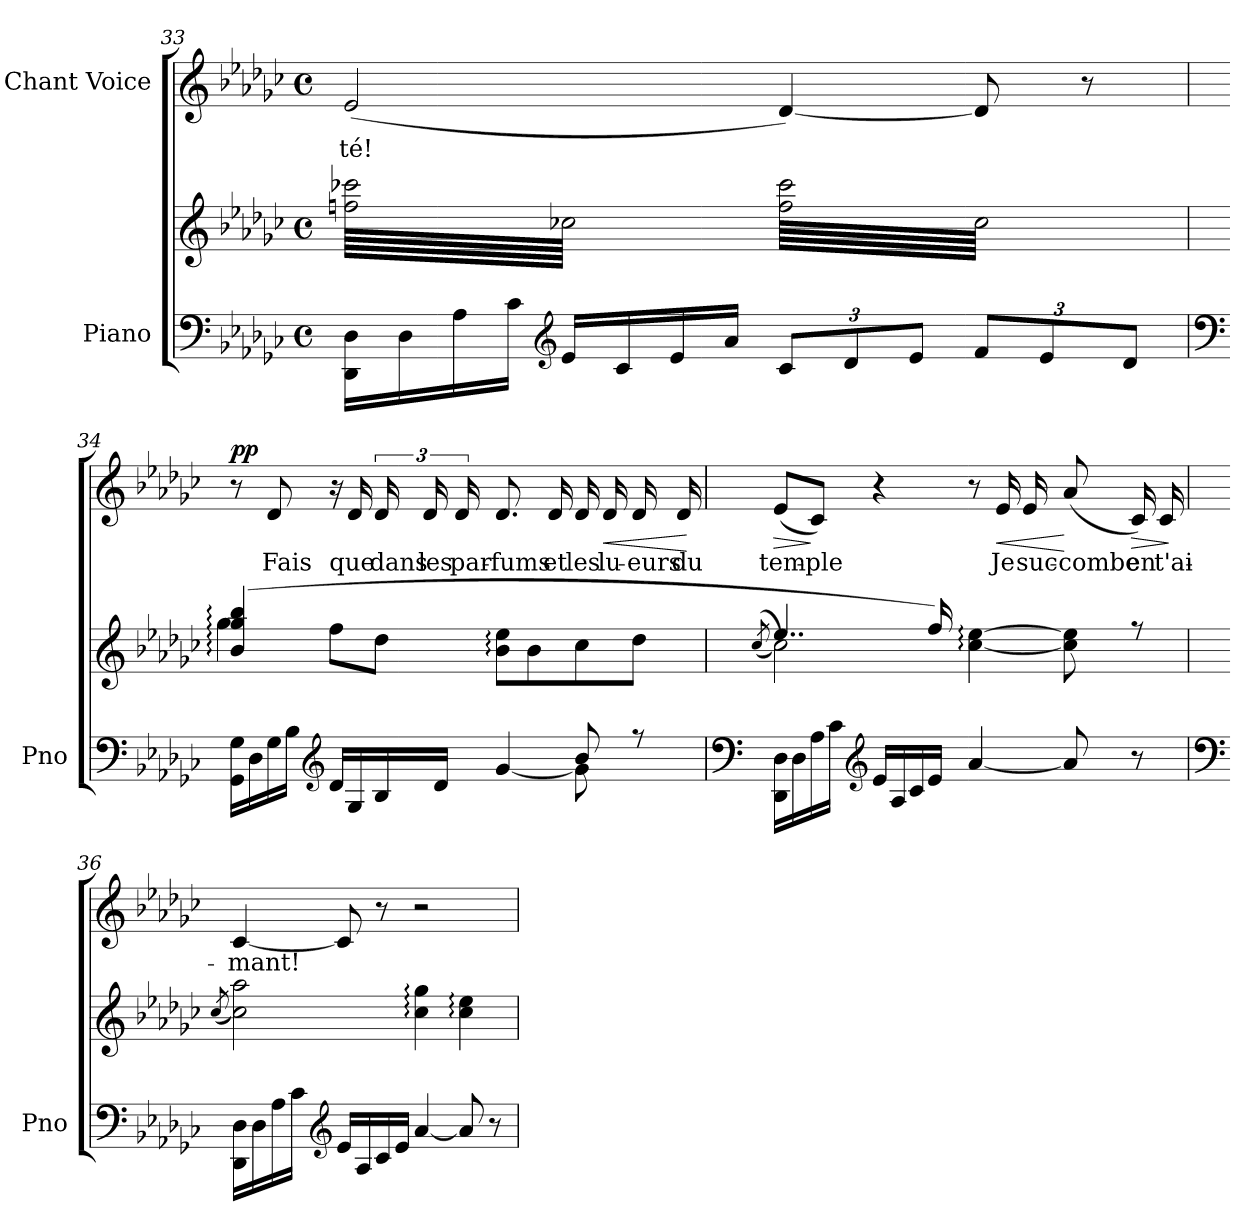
**kern	**kern	**dynam	**kern	**text	**dynam
*part2	*part2	*part2	*part1	*part1	*part1
*staff3	*staff2	*staff2/3	*staff1	*staff1	*staff1
*I"Piano	*	*	*I"Chant Voice	*	*
*I'Pno	*	*	*	*	*
*clefF4	*clefG2	*	*clefG2	*	*
*k[b-e-a-d-g-c-]	*k[b-e-a-d-g-c-]	*	*k[b-e-a-d-g-c-]	*	*
*M4/4	*M4/4	*	*M4/4	*	*
*met(c)	*met(c)	*	*met(c)	*	*
*MM56	*MM56	*	*MM56	*	*
=33	=33	=33	=33	=33	=33
!	!	!	!LO:TX:a:B:t=Molto rall.	!	!
!	!LO:TX:b:B:t=Molto rall.	!	!	!	!
!	!LO:TX:b:i:t=dim.	!	!	!	!
!	!	!	!	!LO:LY:b	!
*	*	*	*^	*	*
*	*tremolo	*	*	*	*	*
16DD-\ 16D-\LL	64ffn\ 64ccc-X\LLLL	.	(<2e-/	4ryy	-té!	.
.	64cc-X\	.	.	.	.	.
.	64ffn\ 64ccc-X\	.	.	.	.	.
.	64cc-X\	.	.	.	.	.
16D-\	64ffn\ 64ccc-X\	.	.	.	.	.
.	64cc-X\	.	.	.	.	.
.	64ffn\ 64ccc-X\	.	.	.	.	.
.	64cc-X\	.	.	.	.	.
16A-\	64ffn\ 64ccc-X\	.	.	.	.	.
.	64cc-X\	.	.	.	.	.
.	64ffn\ 64ccc-X\	.	.	.	.	.
.	64cc-X\	.	.	.	.	.
16c-\JJ	64ffn\ 64ccc-X\	.	.	.	.	.
.	64cc-X\	.	.	.	.	.
.	64ffn\ 64ccc-X\	.	.	.	.	.
.	64cc-X\	.	.	.	.	.
*clefG2	*	*	*	*	*	*
*	*	*	*MM52	*	*	*
16e-/LL	64ffn\ 64ccc-X\	.	.	2.ryy	.	.
.	64cc-X\	.	.	.	.	.
.	64ffn\ 64ccc-X\	.	.	.	.	.
.	64cc-X\	.	.	.	.	.
16c-/	64ffn\ 64ccc-X\	.	.	.	.	.
.	64cc-X\	.	.	.	.	.
.	64ffn\ 64ccc-X\	.	.	.	.	.
.	64cc-X\	.	.	.	.	.
16e-/	64ffn\ 64ccc-X\	.	.	.	.	.
.	64cc-X\	.	.	.	.	.
.	64ffn\ 64ccc-X\	.	.	.	.	.
.	64cc-X\	.	.	.	.	.
16a-/JJ	64ffn\ 64ccc-X\	.	.	.	.	.
.	64cc-X\	.	.	.	.	.
.	64ffn\ 64ccc-X\	.	.	.	.	.
.	64cc-X\JJJJ	.	.	.	.	.
*Xbrackettup	*	*	*	*	*	*
*	*	*	*MM48	*	*	*
12c-/L	64ff\ 64ccc-\LLLL	.	[4d-/)	.	.	.
.	64cc-\	.	.	.	.	.
.	64ff\ 64ccc-\	.	.	.	.	.
.	64cc-\	.	.	.	.	.
.	64ff\ 64ccc-\	.	.	.	.	.
.	64cc-\	.	.	.	.	.
12d-/	.	.	.	.	.	.
.	64ff\ 64ccc-\	.	.	.	.	.
.	64cc-\	.	.	.	.	.
.	64ff\ 64ccc-\	.	.	.	.	.
.	64cc-\	.	.	.	.	.
.	64ff\ 64ccc-\	.	.	.	.	.
12e-/J	.	.	.	.	.	.
.	64cc-\	.	.	.	.	.
.	64ff\ 64ccc-\	.	.	.	.	.
.	64cc-\	.	.	.	.	.
.	64ff\ 64ccc-\	.	.	.	.	.
.	64cc-\	.	.	.	.	.
12f/L	64ff\ 64ccc-\	.	8d-/]	.	.	.
.	64cc-\	.	.	.	.	.
.	64ff\ 64ccc-\	.	.	.	.	.
.	64cc-\	.	.	.	.	.
.	64ff\ 64ccc-\	.	.	.	.	.
.	64cc-\	.	.	.	.	.
12e-/	.	.	.	.	.	.
.	64ff\ 64ccc-\	.	.	.	.	.
.	64cc-\	.	.	.	.	.
.	64ff\ 64ccc-\	.	8r	.	.	.
.	64cc-\	.	.	.	.	.
.	64ff\ 64ccc-\	.	.	.	.	.
12d-/J	.	.	.	.	.	.
.	64cc-\	.	.	.	.	.
.	64ff\ 64ccc-\	.	.	.	.	.
.	64cc-\	.	.	.	.	.
.	64ff\ 64ccc-\	.	.	.	.	.
.	64cc-\JJJJ	.	.	.	.	.
*	*Xtremolo	*	*	*	*	*
*	*	*	*v	*v	*	*
!!LO:LB:g=z
=34	=34	=34	=34	=34	=34
*clefF4	*	*	*	*	*
*	*	*	*MM58	*	*
*^	*^	*	*^	*	*
!	!	!	!	!	!LO:TX:a:B:t=a Tempo   (d'une voix haletante)	!	!	!
!	!	!	!	!	!	!	!	!LO:DY:b
*	*	*	*^	*	*v	*v	*	*
16GG-\ 16G-\LL	2.rCCyy	(>4b-/: 4gg-/: 4bb-/:	4gg-\	16ryy	.	8r	.	pp
.	.	.	.	.	.	.	.	.
.	.	.	.	.	.	.	.	.
.	.	.	.	.	.	.	.	.
!	!	!	!	!	!LO:DY:b	!	!	!
!	!	!	!	!	!LO:DY:n=1:b	!	!	!
16D-\	.	.	.	2...ryy	pp other-dynamics	.	.	.
.	.	.	.	.	.	.	.	.
.	.	.	.	.	.	.	.	.
.	.	.	.	.	.	.	.	.
!	!	!	!	!	!	!	!LO:LY:b	!
16G-\	.	.	.	.	.	8d-/	Fais	.
.	.	.	.	.	.	.	.	.
.	.	.	.	.	.	.	.	.
.	.	.	.	.	.	.	.	.
16B-\JJ	.	.	.	.	.	.	.	.
.	.	.	.	.	.	.	.	.
.	.	.	.	.	.	.	.	.
.	.	.	.	.	.	.	.	.
*clefG2	*	*	*	*	*	*	*	*
16d-/LL	.	4rffyy	8ff\L	.	.	16r	.	.
!	!	!	!	!	!	!	!LO:LY:b	!
16G-/	.	.	.	.	.	16d-/	que	.
!	!	!	!	!	!	!	!LO:LY:b	!
16B-/	.	.	8dd-\J	.	.	24d-/	dans	.
!	!	!	!	!	!	!	!LO:LY:b	!
.	.	.	.	.	.	24d-/	les	.
16d-/JJ	.	.	.	.	.	.	.	.
!	!	!	!	!	!	!	!LO:LY:b	!
.	.	.	.	.	.	24d-/	par-	.
!	!	!	!	!	!	!	!LO:LY:b	!
[4g-/	.	2rffyy	8b-\: 8ee-\:L	.	.	8.d-/	-fums	.
.	.	.	8b-\	.	.	.	.	.
!	!	!	!	!	!	!	!LO:LY:b	!
.	.	.	.	.	.	16d-/	et	.
!	!	!	!	!	!	!	!LO:LY:b	!
8g-\]	8b-/	.	8cc-\	.	.	16d-/	les	.
!	!	!	!	!	!	!	!LO:LY:b	!LO:HP:b
.	.	.	.	.	.	16d-/	lu-	<
!	!	!	!	!	!	!	!LO:LY:b	!
8ryy	8rff	.	8dd-\J	.	.	16d-/	-eurs	.
!	!	!	!	!	!	!	!LO:LY:b	!
.	.	.	.	.	.	16d-/	du	.
*v	*v	*	*	*	*	*	*	*
.	.	.	.	.	.	.	[
*	*v	*v	*v	*	*	*	*
=35	=35	=35	=35	=35	=35
*clefF4	*	*	*	*	*
*	*^	*	*	*	*
.	.	(>(<8qcc-/	.	.	.	.
!	!	!	!	!	!LO:LY:b	!LO:HP:b
16DD-\ 16D-\LL	4..ee-/	2cc-\))	.	(<8e-/L	tem-	>
16D-\	.	.	.	.	.	.
!	!	!	!	!	!LO:LY:b	!
16A-\	.	.	.	8c-/J)	-ple	]
16c-\JJ	.	.	.	.	.	.
*clefG2	*	*	*	*	*	*
16e-/LL	.	.	.	4r	.	.
16A-/	.	.	.	.	.	.
16c-/	.	.	.	.	.	.
16e-/JJ	16ff/)	.	.	.	.	.
[4a-/	2rffyy	[4cc-\: [4ee-\:	.	8r	.	.
!	!	!	!	!	!LO:LY:b	!LO:HP:b
.	.	.	.	16e-/	Je	<
!	!	!	!	!	!LO:LY:b	!
.	.	.	.	16e-/	suc-	.
!	!	!	!	!	!LO:LY:b	!
8a-/]	.	8cc-\] 8ee-\]	.	(<8a-/	-combe	[
!	!	!	!	!	!LO:LY:b	!LO:HP:b
8r	.	8rff	.	16c-/)	en	>
!	!	!	!	!	!LO:LY:b	!
.	.	.	.	16c-/	t'ai-	.
*	*v	*v	*	*	*	*
.	.	.	.	.	]
!!LO:LB:g=z
=36	=36	=36	=36	=36	=36
*clefF4	*	*	*	*	*
.	(<8qcc-/	.	.	.	.
!	!	!LO:DY:b	!	!LO:LY:b	!
!	!	!LO:DY:n=1:b	!	!	!
16DD-\ 16D-\LL	2cc-\ 2aa-\)	other-dynamics f	[4c-/	-mant!	.
16D-\	.	.	.	.	.
16A-\	.	.	.	.	.
16c-\JJ	.	.	.	.	.
*clefG2	*	*	*	*	*
16e-/LL	.	.	8c-/]	.	.
16A-/	.	.	.	.	.
16c-/	.	.	8r	.	.
16e-/JJ	.	.	.	.	.
[4a-/	4cc-\: 4gg-\:	.	2r	.	.
8a-/]	4cc-\: 4ee-\:	.	.	.	.
8r	.	.	.	.	.
=	=	=	=	=	=
*-	*-	*-	*-	*-	*-
